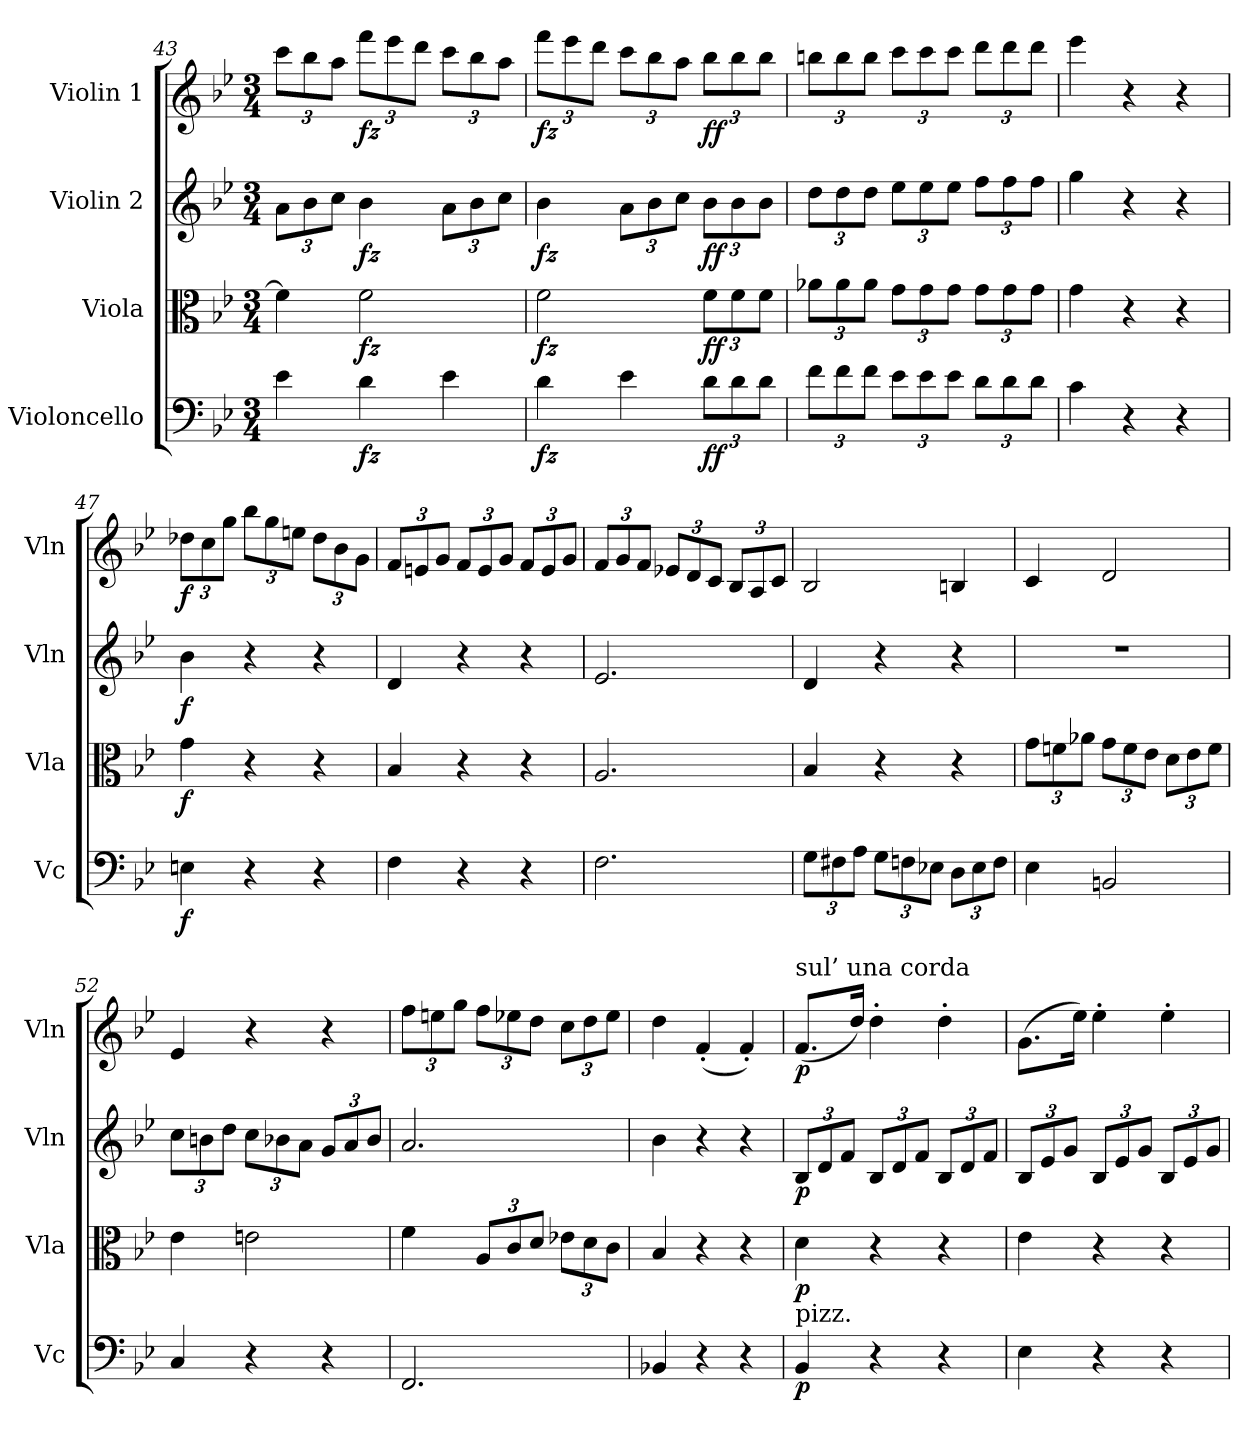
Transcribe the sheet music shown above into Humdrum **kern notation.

**kern	**dynam	**kern	**dynam	**kern	**dynam	**kern	**dynam
*part4	*part4	*part3	*part3	*part2	*part2	*part1	*part1
*staff4	*staff4	*staff3	*staff3	*staff2	*staff2	*staff1	*staff1
*I"Violoncello	*	*I"Viola	*	*I"Violin 2	*	*I"Violin 1	*
*I'Vc	*	*I'Vla	*	*I'Vln	*	*I'Vln	*
*clefF4	*	*clefC3	*	*clefG2	*	*clefG2	*
*k[b-e-]	*	*k[b-e-]	*	*k[b-e-]	*	*k[b-e-]	*
*M3/4	*	*M3/4	*	*M3/4	*	*M3/4	*
*	*	*	*	*Xbrackettup	*	*Xbrackettup	*
=43	=43	=43	=43	=43	=43	=43	=43
4e-\	.	4f\]	.	12a\L	.	12ccc\L	.
.	.	.	.	12b-\	.	12bb-\	.
.	.	.	.	12cc\J	.	12aa\J	.
!	!LO:DY:b	!	!LO:DY:b	!	!LO:DY:b	!	!LO:DY:b
4d\	fz	2f\	fz	4b-\	fz	12fff\L	fz
.	.	.	.	.	.	12eee-\	.
.	.	.	.	.	.	12ddd\J	.
4e-\	.	.	.	12a\L	.	12ccc\L	.
.	.	.	.	12b-\	.	12bb-\	.
.	.	.	.	12cc\J	.	12aa\J	.
=44	=44	=44	=44	=44	=44	=44	=44
!	!LO:DY:b	!	!LO:DY:b	!	!LO:DY:b	!	!LO:DY:b
4d\	fz	2f\	fz	4b-\	fz	12fff\L	fz
.	.	.	.	.	.	12eee-\	.
.	.	.	.	.	.	12ddd\J	.
4e-\	.	.	.	12a\L	.	12ccc\L	.
.	.	.	.	12b-\	.	12bb-\	.
.	.	.	.	12cc\J	.	12aa\J	.
*Xbrackettup	*	*Xbrackettup	*	*	*	*	*
!	!LO:DY:b	!	!LO:DY:b	!	!LO:DY:b	!	!LO:DY:b
12d\L	ff	12f\L	ff	12b-\L	ff	12bb-\L	ff
12d\	.	12f\	.	12b-\	.	12bb-\	.
12d\J	.	12f\J	.	12b-\J	.	12bb-\J	.
=45	=45	=45	=45	=45	=45	=45	=45
12f\L	.	12a-X\L	.	12dd\L	.	12bbn\L	.
12f\	.	12a-\	.	12dd\	.	12bb\	.
12f\J	.	12a-\J	.	12dd\J	.	12bb\J	.
12e-\L	.	12g\L	.	12ee-\L	.	12ccc\L	.
12e-\	.	12g\	.	12ee-\	.	12ccc\	.
12e-\J	.	12g\J	.	12ee-\J	.	12ccc\J	.
12d\L	.	12g\L	.	12ff\L	.	12ddd\L	.
12d\	.	12g\	.	12ff\	.	12ddd\	.
12d\J	.	12g\J	.	12ff\J	.	12ddd\J	.
!!LO:LB:g=z
=46	=46	=46	=46	=46	=46	=46	=46
4c\	.	4g\	.	4gg\	.	4eee-\	.
4r	.	4r	.	4r	.	4r	.
4r	.	4r	.	4r	.	4r	.
=47	=47	=47	=47	=47	=47	=47	=47
!	!LO:DY:b	!	!LO:DY:b	!	!LO:DY:b	!	!LO:DY:b
4En\	f	4g\	f	4b-\	f	12dd-X\L	f
.	.	.	.	.	.	12cc\	.
.	.	.	.	.	.	12gg\J	.
4r	.	4r	.	4r	.	12bb-\L	.
.	.	.	.	.	.	12gg\	.
.	.	.	.	.	.	12een\J	.
4r	.	4r	.	4r	.	12dd-\L	.
.	.	.	.	.	.	12b-\	.
.	.	.	.	.	.	12g\J	.
=48	=48	=48	=48	=48	=48	=48	=48
4F\	.	4B-/	.	4d/	.	12f/L	.
.	.	.	.	.	.	12en/	.
.	.	.	.	.	.	12g/J	.
4r	.	4r	.	4r	.	12f/L	.
.	.	.	.	.	.	12e/	.
.	.	.	.	.	.	12g/J	.
4r	.	4r	.	4r	.	12f/L	.
.	.	.	.	.	.	12e/	.
.	.	.	.	.	.	12g/J	.
=49	=49	=49	=49	=49	=49	=49	=49
2.F\	.	2.A/	.	2.e-/	.	12f/L	.
.	.	.	.	.	.	12g/	.
.	.	.	.	.	.	12f/J	.
.	.	.	.	.	.	12e-X/L	.
.	.	.	.	.	.	12d/	.
.	.	.	.	.	.	12c/J	.
.	.	.	.	.	.	12B-/L	.
.	.	.	.	.	.	12A/	.
.	.	.	.	.	.	12c/J	.
=50	=50	=50	=50	=50	=50	=50	=50
12G\L	.	4B-/	.	4d/	.	2B-/	.
12F#X\	.	.	.	.	.	.	.
12A\J	.	.	.	.	.	.	.
12G\L	.	4r	.	4r	.	.	.
12Fn\	.	.	.	.	.	.	.
12E-X\J	.	.	.	.	.	.	.
12D\L	.	4r	.	4r	.	4Bn/	.
12E-\	.	.	.	.	.	.	.
12F\J	.	.	.	.	.	.	.
!!LO:PB:g=z
=51	=51	=51	=51	=51	=51	=51	=51
4E-\	.	12g\L	.	2.r	.	4c/	.
.	.	12fn\	.	.	.	.	.
.	.	12a-X\J	.	.	.	.	.
2BBn/	.	12g\L	.	.	.	2d/	.
.	.	12f\	.	.	.	.	.
.	.	12e-\J	.	.	.	.	.
.	.	12d\L	.	.	.	.	.
.	.	12e-\	.	.	.	.	.
.	.	12f\J	.	.	.	.	.
=52	=52	=52	=52	=52	=52	=52	=52
4C/	.	4e-\	.	12cc\L	.	4e-/	.
.	.	.	.	12bn\	.	.	.
.	.	.	.	12dd\J	.	.	.
4r	.	2en\	.	12cc\L	.	4r	.
.	.	.	.	12b-X\	.	.	.
.	.	.	.	12a\J	.	.	.
4r	.	.	.	12g/L	.	4r	.
.	.	.	.	12a/	.	.	.
.	.	.	.	12b-/J	.	.	.
=53	=53	=53	=53	=53	=53	=53	=53
2.FF/	.	4f\	.	2.a/	.	12ff\L	.
.	.	.	.	.	.	12een\	.
.	.	.	.	.	.	12gg\J	.
.	.	12A/L	.	.	.	12ff\L	.
.	.	12c/	.	.	.	12ee-X\	.
.	.	12d/J	.	.	.	12dd\J	.
.	.	12e-X\L	.	.	.	12cc\L	.
.	.	12d\	.	.	.	12dd\	.
.	.	12c\J	.	.	.	12ee-\J	.
=54	=54	=54	=54	=54	=54	=54	=54
4BB-X/	.	4B-/	.	4b-\	.	4dd\	.
4r	.	4r	.	4r	.	(<4f'/	.
4r	.	4r	.	4r	.	4f'/)	.
=55	=55	=55	=55	=55	=55	=55	=55
!	!	!	!	!	!	!LO:TX:a:t=sul’ una corda	!
!LO:TX:a:t=pizz.	!	!	!	!	!	!	!
!	!LO:DY:b	!	!LO:DY:b	!	!LO:DY:b	!	!LO:DY:b
4BB-/	p	4d\	p	12B-/L	p	(<8.f/L	p
.	.	.	.	12d/	.	.	.
.	.	.	.	12f/J	.	.	.
.	.	.	.	.	.	16dd/Jk)	.
4r	.	4r	.	12B-/L	.	4dd'\	.
.	.	.	.	12d/	.	.	.
.	.	.	.	12f/J	.	.	.
4r	.	4r	.	12B-/L	.	4dd'\	.
.	.	.	.	12d/	.	.	.
.	.	.	.	12f/J	.	.	.
!!LO:LB:g=z
=56	=56	=56	=56	=56	=56	=56	=56
4E-\	.	4e-\	.	12B-/L	.	(>8.g\L	.
.	.	.	.	12e-/	.	.	.
.	.	.	.	12g/J	.	.	.
.	.	.	.	.	.	16ee-\Jk)	.
4r	.	4r	.	12B-/L	.	4ee-'\	.
.	.	.	.	12e-/	.	.	.
.	.	.	.	12g/J	.	.	.
4r	.	4r	.	12B-/L	.	4ee-'\	.
.	.	.	.	12e-/	.	.	.
.	.	.	.	12g/J	.	.	.
=	=	=	=	=	=	=	=
*-	*-	*-	*-	*-	*-	*-	*-
